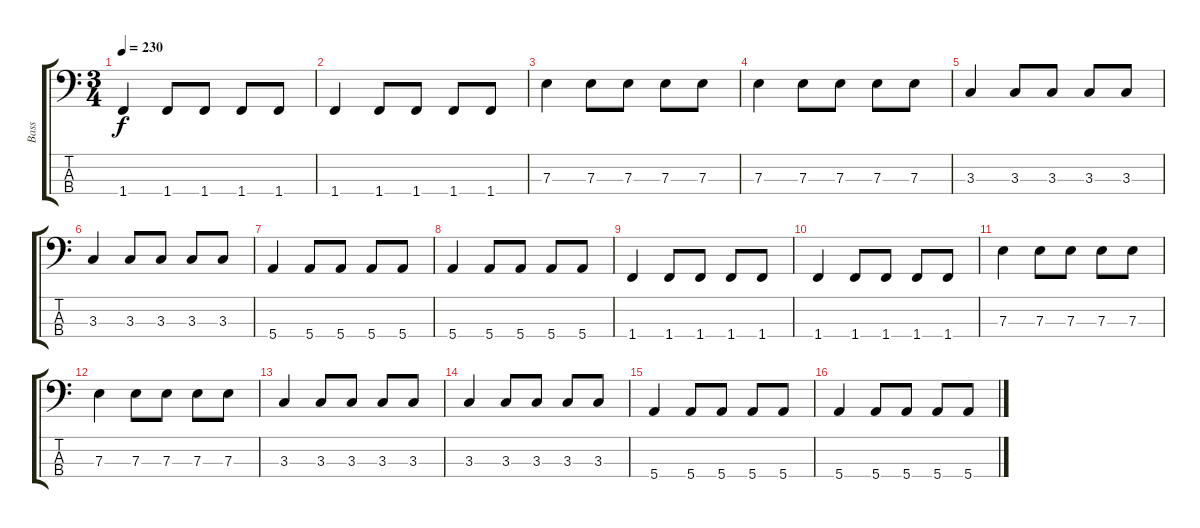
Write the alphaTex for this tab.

\track ("Bass" "Bass") {instrument electricbassfinger}
\staff {score tabs}
\tuning (G2 D2 A1 E1) {hide}
\ts (3 4)
\tempo 230
\clef f4
\ks c
1.4.4{dy f} 1.4.8 1.4.8 1.4.8 1.4.8 |
1.4.4 1.4.8 1.4.8 1.4.8 1.4.8 |
7.3.4 7.3.8 7.3.8 7.3.8 7.3.8 |
7.3.4 7.3.8 7.3.8 7.3.8 7.3.8 |
3.3.4 3.3.8 3.3.8 3.3.8 3.3.8 |
3.3.4 3.3.8 3.3.8 3.3.8 3.3.8 |
5.4.4 5.4.8 5.4.8 5.4.8 5.4.8 |
5.4.4 5.4.8 5.4.8 5.4.8 5.4.8 |
1.4.4 1.4.8 1.4.8 1.4.8 1.4.8 |
1.4.4 1.4.8 1.4.8 1.4.8 1.4.8 |
7.3.4 7.3.8 7.3.8 7.3.8 7.3.8 |
7.3.4 7.3.8 7.3.8 7.3.8 7.3.8 |
3.3.4 3.3.8 3.3.8 3.3.8 3.3.8 |
3.3.4 3.3.8 3.3.8 3.3.8 3.3.8 |
5.4.4 5.4.8 5.4.8 5.4.8 5.4.8 |
5.4.4 5.4.8 5.4.8 5.4.8 5.4.8
